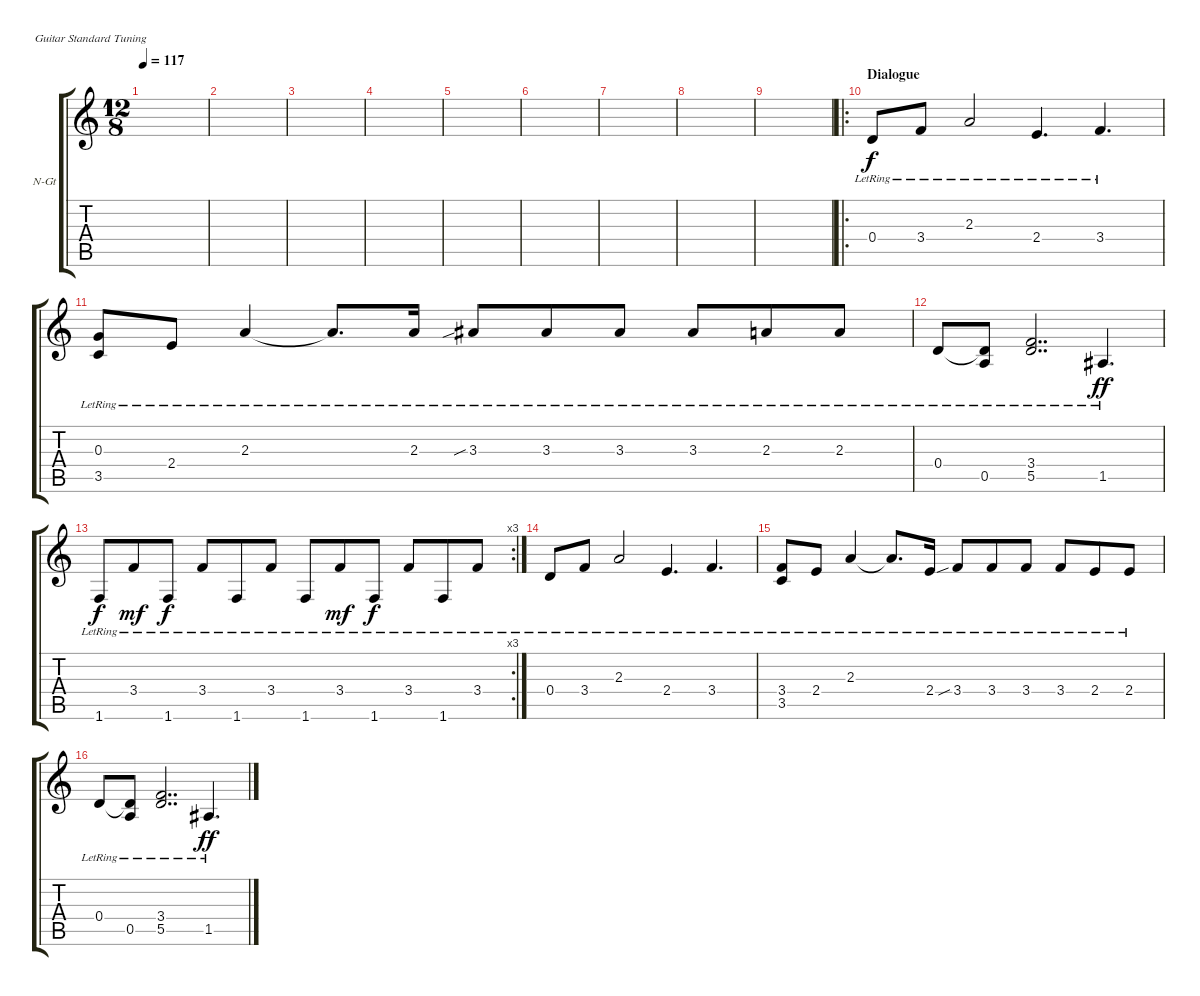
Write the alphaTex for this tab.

\defaultSystemsLayout 4
\bracketExtendMode groupsimilarinstruments
\firstSystemTrackNameOrientation horizontal
\otherSystemsTrackNameOrientation horizontal
\track ("Nylon Guitar" "N-Gt") {instrument acousticguitarnylon}
\staff {score tabs}
\tuning (E4 B3 G3 D3 A2 E2)
\ts (12 8)
\tempo 117
\clef g2
\scale
0.333333
\ks c
|
\scale
0.333333 |
\scale
0.333333 |
\scale
0.333333 |
\scale
0.333333 |
|
|
|
\scale
0.333333 |
\ro
\section ("" "Dialogue")
\scale
0.333333 0.4{lr}.8 3.4{lr}.8 2.3{lr}.2 2.4{lr}.4{d} 3.4{lr}.4{d} |
\scale
0.333333 (0.3{lr} 3.5{lr}).8 2.4{lr}.8 2.3{lr}.4 2.3{lr t}.8{d} 2.3{lr}.16 3.3{sib lr}.8 3.3{lr}.8 3.3{lr}.8 3.3{lr}.8 2.3{lr}.8 2.3{lr}.8 |
\scale
0.333333 0.4{lr}.8 (0.5{lr} 0.4{lr t}).8 (3.4{lr} 5.5{lr}).2{dd} 1.5{lr}.4{d dy ff} |
\rc 3
\scale
0.333333 1.6{lr}.8{dy f} 3.4{lr}.8{dy mf} 1.6{lr}.8{dy f} 3.4{lr}.8 1.6{lr}.8 3.4{lr}.8 1.6{lr}.8 3.4{lr}.8{dy mf} 1.6{lr}.8{dy f} 3.4{lr}.8 1.6{lr}.8 3.4{lr}.8 |
\scale
0.333333 0.4{lr}.8 3.4{lr}.8 2.3{lr}.2 2.4{lr}.4{d} 3.4{lr}.4{d} |
\scale
0.333333 (3.5{lr} 3.4{lr}).8 2.4{lr}.8 2.3{lr}.4 2.3{lr t}.8{d} 2.4{lr}.16 3.4{sib lr}.8 3.4{lr}.8 3.4{lr}.8 3.4{lr}.8 2.4{lr}.8 2.4{lr}.8 |
\scale
0.333333 0.4{lr}.8 (0.5{lr} 0.4{lr t}).8 (3.4{lr} 5.5{lr}).2{dd} 1.5{lr}.4{d dy ff}
